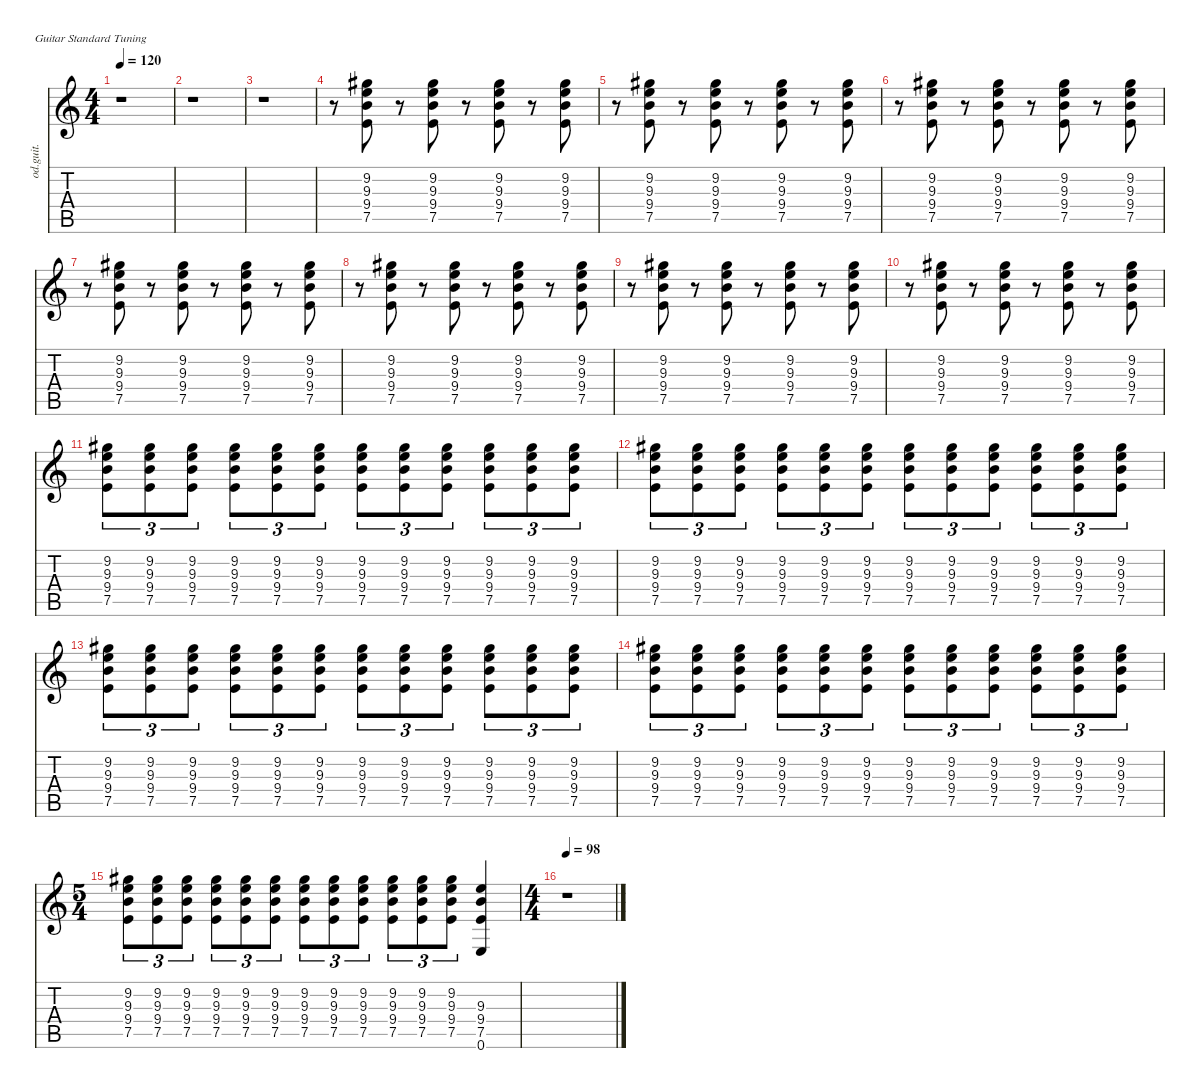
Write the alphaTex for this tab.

\defaultSystemsLayout 4
\hideDynamics
\bracketExtendMode nobrackets
\otherSystemsTrackNameOrientation horizontal
\track ("Guitar 3 (Page)" "od.guit.") {instrument overdrivenguitar}
\staff {score tabs}
\tuning (E4 B3 G3 D3 A2 E2)
\ts (4 4)
\tempo 120
\clef g2
\ks c
r.1{dy f beam Down} |
r.1{beam Down} |
r.1{beam Down} |
r.8{beam Down} (9.2{acc #} 9.3 9.4 7.5).8{beam Down} r.8{beam Down} (9.2{acc #} 9.3 9.4 7.5).8{beam Down} r.8{beam Down} (9.2{acc #} 9.3 9.4 7.5).8{beam Down} r.8{beam Down} (9.2{acc #} 9.3 9.4 7.5).8{beam Down} |
r.8{beam Down} (9.2{acc #} 9.3 9.4 7.5).8{beam Down} r.8{beam Down} (9.2{acc #} 9.3 9.4 7.5).8{beam Down} r.8{beam Down} (9.2{acc #} 9.3 9.4 7.5).8{beam Down} r.8{beam Down} (9.2{acc #} 9.3 9.4 7.5).8{beam Down} |
r.8{beam Down} (9.2{acc #} 9.3 9.4 7.5).8{beam Down} r.8{beam Down} (9.2{acc #} 9.3 9.4 7.5).8{beam Down} r.8{beam Down} (9.2{acc #} 9.3 9.4 7.5).8{beam Down} r.8{beam Down} (9.2{acc #} 9.3 9.4 7.5).8{beam Down} |
r.8{beam Down} (9.2{acc #} 9.3 9.4 7.5).8{beam Down} r.8{beam Down} (9.2{acc #} 9.3 9.4 7.5).8{beam Down} r.8{beam Down} (9.2{acc #} 9.3 9.4 7.5).8{beam Down} r.8{beam Down} (9.2{acc #} 9.3 9.4 7.5).8{beam Down} |
r.8{beam Down} (9.2{acc #} 9.3 9.4 7.5).8{beam Down} r.8{beam Down} (9.2{acc #} 9.3 9.4 7.5).8{beam Down} r.8{beam Down} (9.2{acc #} 9.3 9.4 7.5).8{beam Down} r.8{beam Down} (9.2{acc #} 9.3 9.4 7.5).8{beam Down} |
r.8{beam Down} (9.2{acc #} 9.3 9.4 7.5).8{beam Down} r.8{beam Down} (9.2{acc #} 9.3 9.4 7.5).8{beam Down} r.8{beam Down} (9.2{acc #} 9.3 9.4 7.5).8{beam Down} r.8{beam Down} (9.2{acc #} 9.3 9.4 7.5).8{beam Down} |
r.8{beam Down} (9.2{acc #} 9.3 9.4 7.5).8{beam Down} r.8{beam Down} (9.2{acc #} 9.3 9.4 7.5).8{beam Down} r.8{beam Down} (9.2{acc #} 9.3 9.4 7.5).8{beam Down} r.8{beam Down} (9.2{acc #} 9.3 9.4 7.5).8{beam Down} |
(9.2{acc #} 9.3 9.4 7.5).8{tu (3 2) beam Down} (9.2{acc #} 9.3 9.4 7.5).8{tu (3 2) beam Down} (9.2{acc #} 9.3 9.4 7.5).8{tu (3 2) beam Down} (9.2{acc #} 9.3 9.4 7.5).8{tu (3 2) beam Down} (9.2{acc #} 9.3 9.4 7.5).8{tu (3 2) beam Down} (9.2{acc #} 9.3 9.4 7.5).8{tu (3 2) beam Down} (9.2{acc #} 9.3 9.4 7.5).8{tu (3 2) beam Down} (9.2{acc #} 9.3 9.4 7.5).8{tu (3 2) beam Down} (9.2{acc #} 9.3 9.4 7.5).8{tu (3 2) beam Down} (9.2{acc #} 9.3 9.4 7.5).8{tu (3 2) beam Down} (9.2{acc #} 9.3 9.4 7.5).8{tu (3 2) beam Down} (9.2{acc #} 9.3 9.4 7.5).8{tu (3 2) beam Down} |
(9.2{acc #} 9.3 9.4 7.5).8{tu (3 2) beam Down} (9.2{acc #} 9.3 9.4 7.5).8{tu (3 2) beam Down} (9.2{acc #} 9.3 9.4 7.5).8{tu (3 2) beam Down} (9.2{acc #} 9.3 9.4 7.5).8{tu (3 2) beam Down} (9.2{acc #} 9.3 9.4 7.5).8{tu (3 2) beam Down} (9.2{acc #} 9.3 9.4 7.5).8{tu (3 2) beam Down} (9.2{acc #} 9.3 9.4 7.5).8{tu (3 2) beam Down} (9.2{acc #} 9.3 9.4 7.5).8{tu (3 2) beam Down} (9.2{acc #} 9.3 9.4 7.5).8{tu (3 2) beam Down} (9.2{acc #} 9.3 9.4 7.5).8{tu (3 2) beam Down} (9.2{acc #} 9.3 9.4 7.5).8{tu (3 2) beam Down} (9.2{acc #} 9.3 9.4 7.5).8{tu (3 2) beam Down} |
(9.2{acc #} 9.3 9.4 7.5).8{tu (3 2) beam Down} (9.2{acc #} 9.3 9.4 7.5).8{tu (3 2) beam Down} (9.2{acc #} 9.3 9.4 7.5).8{tu (3 2) beam Down} (9.2{acc #} 9.3 9.4 7.5).8{tu (3 2) beam Down} (9.2{acc #} 9.3 9.4 7.5).8{tu (3 2) beam Down} (9.2{acc #} 9.3 9.4 7.5).8{tu (3 2) beam Down} (9.2{acc #} 9.3 9.4 7.5).8{tu (3 2) beam Down} (9.2{acc #} 9.3 9.4 7.5).8{tu (3 2) beam Down} (9.2{acc #} 9.3 9.4 7.5).8{tu (3 2) beam Down} (9.2{acc #} 9.3 9.4 7.5).8{tu (3 2) beam Down} (9.2{acc #} 9.3 9.4 7.5).8{tu (3 2) beam Down} (9.2{acc #} 9.3 9.4 7.5).8{tu (3 2) beam Down} |
(9.2{acc #} 9.3 9.4 7.5).8{tu (3 2) beam Down} (9.2{acc #} 9.3 9.4 7.5).8{tu (3 2) beam Down} (9.2{acc #} 9.3 9.4 7.5).8{tu (3 2) beam Down} (9.2{acc #} 9.3 9.4 7.5).8{tu (3 2) beam Down} (9.2{acc #} 9.3 9.4 7.5).8{tu (3 2) beam Down} (9.2{acc #} 9.3 9.4 7.5).8{tu (3 2) beam Down} (9.2{acc #} 9.3 9.4 7.5).8{tu (3 2) beam Down} (9.2{acc #} 9.3 9.4 7.5).8{tu (3 2) beam Down} (9.2{acc #} 9.3 9.4 7.5).8{tu (3 2) beam Down} (9.2{acc #} 9.3 9.4 7.5).8{tu (3 2) beam Down} (9.2{acc #} 9.3 9.4 7.5).8{tu (3 2) beam Down} (9.2{acc #} 9.3 9.4 7.5).8{tu (3 2) beam Down} |
\ts (5 4)
(9.2{acc #} 9.3 9.4 7.5).8{tu (3 2) beam Down} (9.2{acc #} 9.3 9.4 7.5).8{tu (3 2) beam Down} (9.2{acc #} 9.3 9.4 7.5).8{tu (3 2) beam Down} (9.2{acc #} 9.3 9.4 7.5).8{tu (3 2) beam Down} (9.2{acc #} 9.3 9.4 7.5).8{tu (3 2) beam Down} (9.2{acc #} 9.3 9.4 7.5).8{tu (3 2) beam Down} (9.2{acc #} 9.3 9.4 7.5).8{tu (3 2) beam Down} (9.2{acc #} 9.3 9.4 7.5).8{tu (3 2) beam Down} (9.2{acc #} 9.3 9.4 7.5).8{tu (3 2) beam Down} (9.2{acc #} 9.3 9.4 7.5).8{tu (3 2) beam Down} (9.2{acc #} 9.3 9.4 7.5).8{tu (3 2) beam Down} (9.2{acc #} 9.3 9.4 7.5).8{tu (3 2) beam Down} (9.3 9.4 7.5 0.6).4{beam Up} |
\ts (4 4)
\tempo 98
r.1{beam Down}
